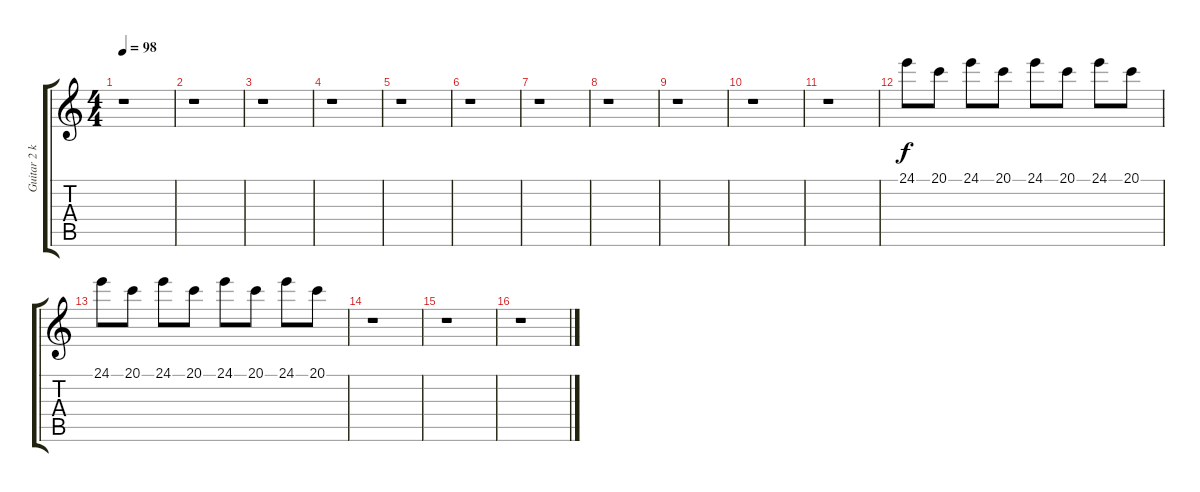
\track ("Guitar 2 kbd" "Guitar 2 k") {instrument electricgrandpiano}
\staff {score tabs}
\tuning (E4 B3 G3 D3 A2 E2) {hide}
\ts (4 4)
\tempo 98
\clef g2
\ks c
r.1{dy f} |
r.1 |
r.1 |
r.1 |
r.1 |
r.1 |
r.1 |
r.1 |
r.1 |
r.1 |
r.1 |
24.1.8 20.1.8 24.1.8 20.1.8 24.1.8 20.1.8 24.1.8 20.1.8 |
24.1.8 20.1.8 24.1.8 20.1.8 24.1.8 20.1.8 24.1.8 20.1.8 |
r.1 |
r.1 |
r.1
